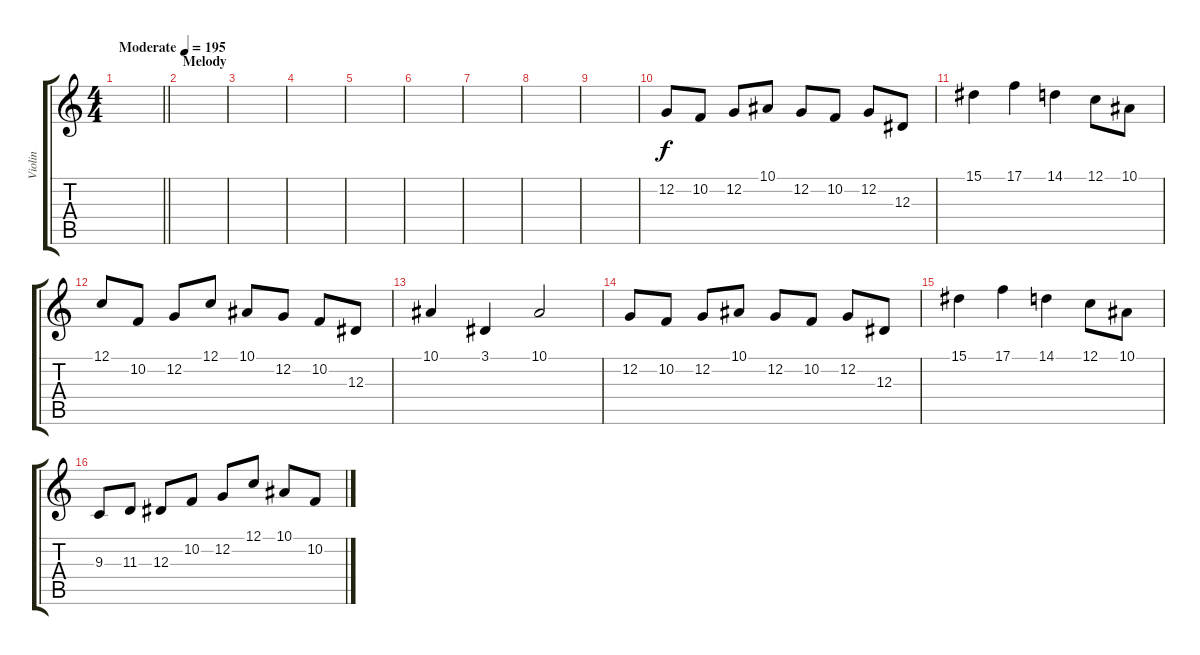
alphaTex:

\track ("Violin" "Violin") {instrument fiddle}
\staff {score tabs}
\tuning (C4 G3 Eb3 Bb2 F2 C2) {hide}
\ts (4 4)
\tempo (195 "Moderate")
\clef g2
\barLineRight lightlight
\ks c
|
\section ("" "Melody")
|
|
|
|
|
|
|
|
12.2.8 10.2.8 12.2.8 10.1.8 12.2.8 10.2.8 12.2.8 12.3.8 |
15.1.4 17.1.4 14.1.4 12.1.8 10.1.8 |
12.1.8 10.2.8 12.2.8 12.1.8 10.1.8 12.2.8 10.2.8 12.3.8 |
10.1.4 3.1.4 10.1.2 |
12.2.8 10.2.8 12.2.8 10.1.8 12.2.8 10.2.8 12.2.8 12.3.8 |
15.1.4 17.1.4 14.1.4 12.1.8 10.1.8 |
9.3.8 11.3.8 12.3.8 10.2.8 12.2.8 12.1.8 10.1.8 10.2.8
